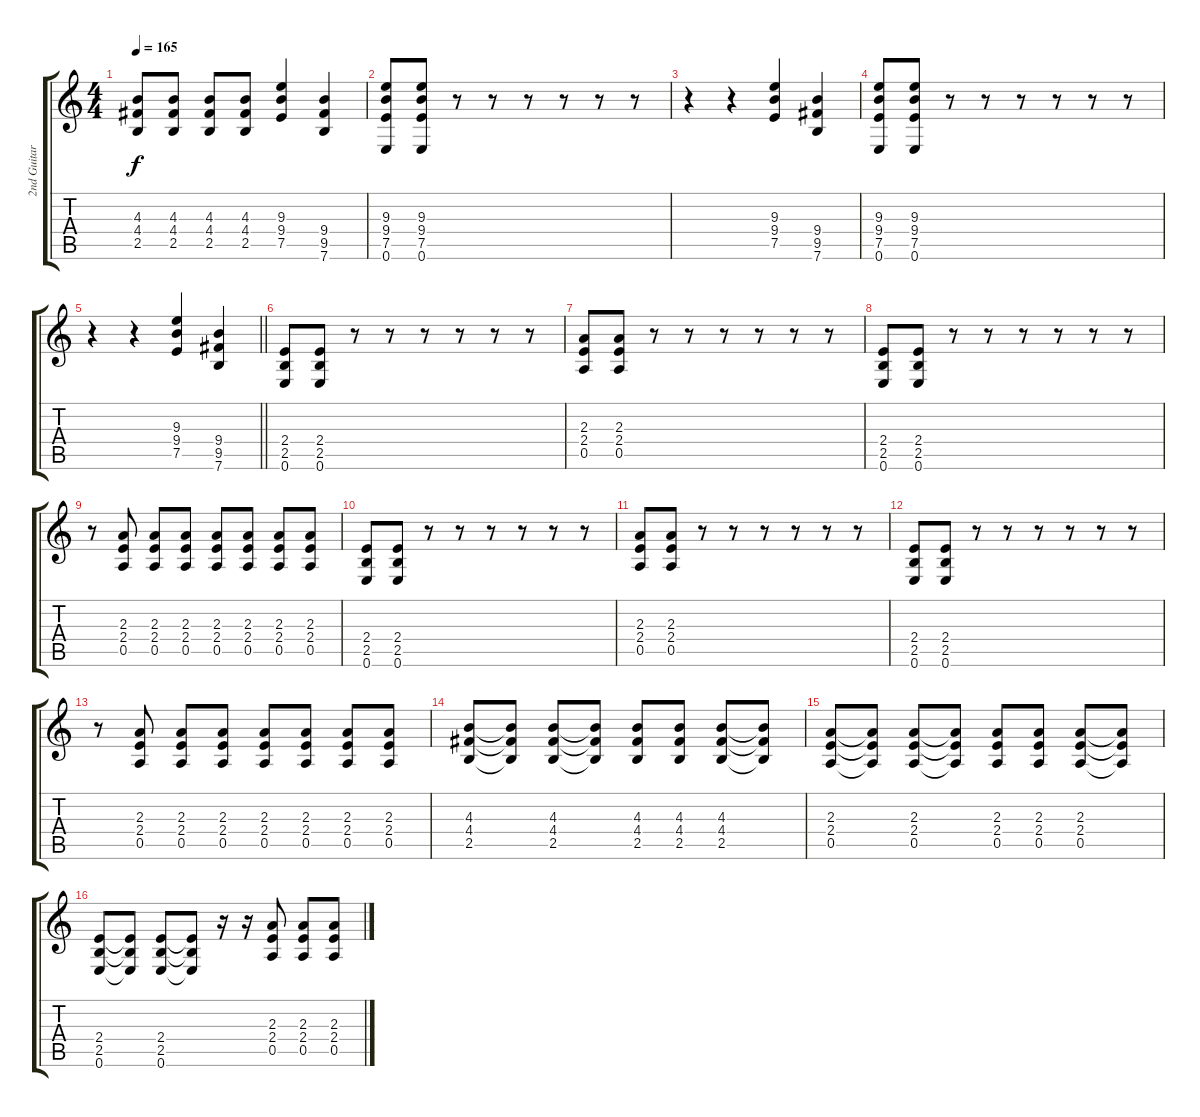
\track ("2nd Guitar" "2nd Guitar") {instrument overdrivenguitar}
\staff {score tabs}
\tuning (E4 B3 G3 D3 A2 E2) {hide}
\ts (4 4)
\tempo 165
\clef g2
\ks c
(4.3 4.4 2.5).8{dy f} (4.3 4.4 2.5).8 (4.3 4.4 2.5).8 (4.3 4.4 2.5).8 (9.3 9.4 7.5).4 (9.4 9.5 7.6).4 |
(9.3 9.4 7.5 0.6).8 (9.3 9.4 7.5 0.6).8 r.8 r.8 r.8 r.8 r.8 r.8 |
r.4 r.4 (9.3 9.4 7.5).4 (9.4 9.5 7.6).4 |
(9.3 9.4 7.5 0.6).8 (9.3 9.4 7.5 0.6).8 r.8 r.8 r.8 r.8 r.8 r.8 |
\barLineRight lightlight
r.4 r.4 (9.3 9.4 7.5).4 (9.4 9.5 7.6).4 |
\section ("" "")
(2.4 2.5 0.6).8 (2.4 2.5 0.6).8 r.8 r.8 r.8 r.8 r.8 r.8 |
(2.3 2.4 0.5).8 (2.3 2.4 0.5).8 r.8 r.8 r.8 r.8 r.8 r.8 |
(2.4 2.5 0.6).8 (2.4 2.5 0.6).8 r.8 r.8 r.8 r.8 r.8 r.8 |
r.8 (2.3 2.4 0.5).8 (2.3 2.4 0.5).8 (2.3 2.4 0.5).8 (2.3 2.4 0.5).8 (2.3 2.4 0.5).8 (2.3 2.4 0.5).8 (2.3 2.4 0.5).8 |
(2.4 2.5 0.6).8 (2.4 2.5 0.6).8 r.8 r.8 r.8 r.8 r.8 r.8 |
(2.3 2.4 0.5).8 (2.3 2.4 0.5).8 r.8 r.8 r.8 r.8 r.8 r.8 |
(2.4 2.5 0.6).8 (2.4 2.5 0.6).8 r.8 r.8 r.8 r.8 r.8 r.8 |
r.8 (2.3 2.4 0.5).8 (2.3 2.4 0.5).8 (2.3 2.4 0.5).8 (2.3 2.4 0.5).8 (2.3 2.4 0.5).8 (2.3 2.4 0.5).8 (2.3 2.4 0.5).8 |
(4.3 4.4 2.5).8 (4.3{t} 4.4{t} 2.5{t}).8 (4.3 4.4 2.5).8 (4.3{t} 4.4{t} 2.5{t}).8 (4.3 4.4 2.5).8 (4.3 4.4 2.5).8 (4.3 4.4 2.5).8 (4.3{t} 4.4{t} 2.5{t}).8 |
(2.3 2.4 0.5).8 (2.3{t} 2.4{t} 0.5{t}).8 (2.3 2.4 0.5).8 (2.3{t} 2.4{t} 0.5{t}).8 (2.3 2.4 0.5).8 (2.3 2.4 0.5).8 (2.3 2.4 0.5).8 (2.3{t} 2.4{t} 0.5{t}).8 |
(2.4 2.5 0.6).8 (2.4{t} 2.5{t} 0.6{t}).8 (2.4 2.5 0.6).8 (2.4{t} 2.5{t} 0.6{t}).8 r.16 r.16 (2.3 2.4 0.5).8 (2.3 2.4 0.5).8 (2.3 2.4 0.5).8
